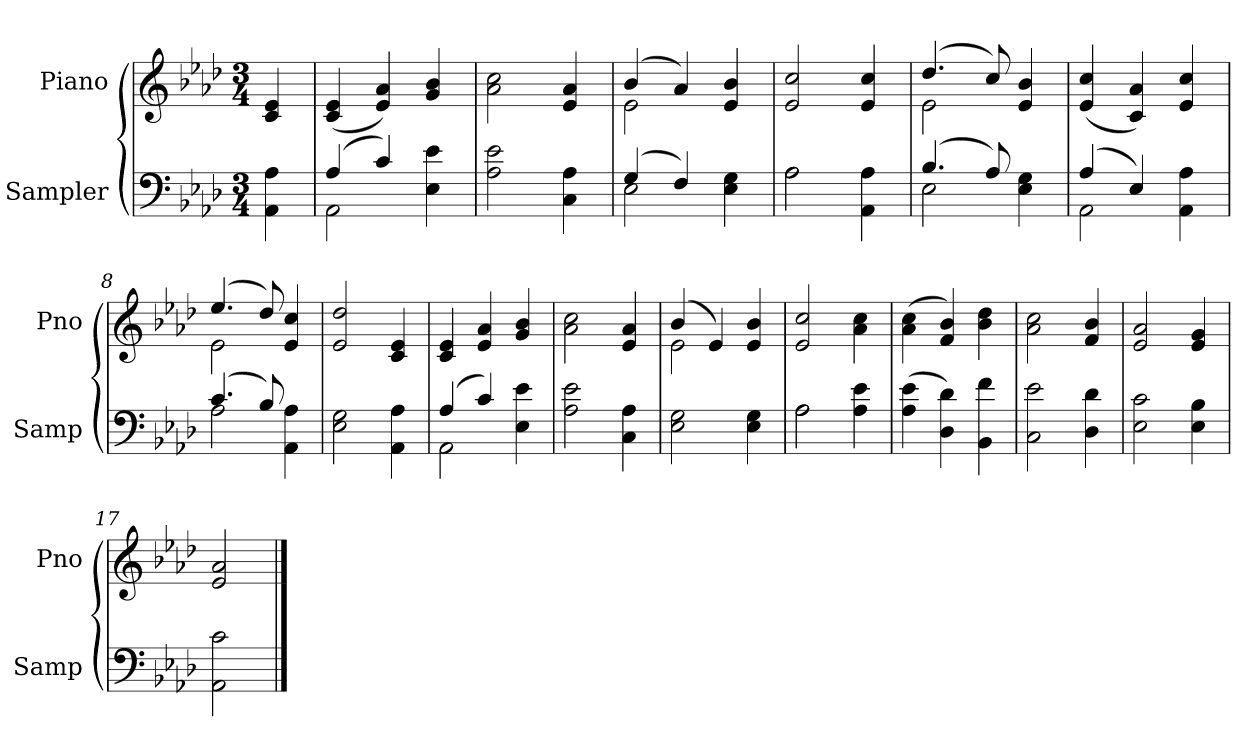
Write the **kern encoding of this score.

**kern	**kern
*part2	*part1
*staff2	*staff1
*I"Sampler	*I"Piano
*I'Samp	*I'Pno
*clefF4	*clefG2
*k[b-e-a-d-]	*k[b-e-a-d-]
*A-:	*A-:
*M3/4	*M3/4
=1	=1
4AA- 4A-	4c 4e-
=2	=2
*^	*
(4A-/	2AA-	(4c 4e-
4c/)	.	4e- 4a-)
4E- 4e-	4ryy	4g 4b-
*v	*v	*
=3	=3
2A- 2e-	2a- 2cc
4C 4A-	4e- 4a-
=4	=4
*^	*^
(4G/	2E-	(4b-/	2e-
4F/)	.	4a-/)	.
4E- 4G	4ryy	4e- 4b-	4ryy
*	*	*v	*v
=5	=5	=5
2A-\	2A-	2e- 2cc
4AA- 4A-	4ryy	4e- 4cc
=6	=6	=6
*	*	*^
(4.B-/	2E-	(4.dd-/	2e-
8A-/)	.	8cc/)	.
4E- 4G	4ryy	4e- 4b-	4ryy
*	*	*v	*v
=7	=7	=7
(4A-/	2AA-	(4e- 4cc
4E-/)	.	4c 4a-)
4AA- 4A-	4ryy	4e- 4cc
=8	=8	=8
*	*	*^
(4.c/	2A-	(4.ee-/	2e-
8B-/)	.	8dd-/)	.
4AA- 4A-	4ryy	4e- 4cc	4ryy
*v	*v	*	*
*	*v	*v
=9	=9
2E- 2G	2e- 2dd-
4AA- 4A-	4c 4e-
=10	=10
*^	*
(4A-/	2AA-	4c 4e-
4c/)	.	4e- 4a-
4E- 4e-	4ryy	4g 4b-
*v	*v	*
=11	=11
2A- 2e-	2a- 2cc
4C 4A-	4e- 4a-
=12	=12
*	*^
2E- 2G	(4b-/	2e-
.	4e-/)	.
4E- 4G	4e- 4b-	4ryy
*	*v	*v
=13	=13
*^	*
2A-\	2A-	2e- 2cc
4A- 4e-	4ryy	4a- 4cc
*v	*v	*
=14	=14
(4A- 4e-	(4a- 4cc
4D- 4d-)	4f 4b-)
4BB- 4f	4b- 4dd-
=15	=15
2C 2e-	2a- 2cc
4D- 4d-	4f 4b-
=16	=16
2E- 2c	2e- 2a-
4E- 4B-	4e- 4g
=17	=17
2AA- 2c	2e- 2a-
==	==
*-	*-
